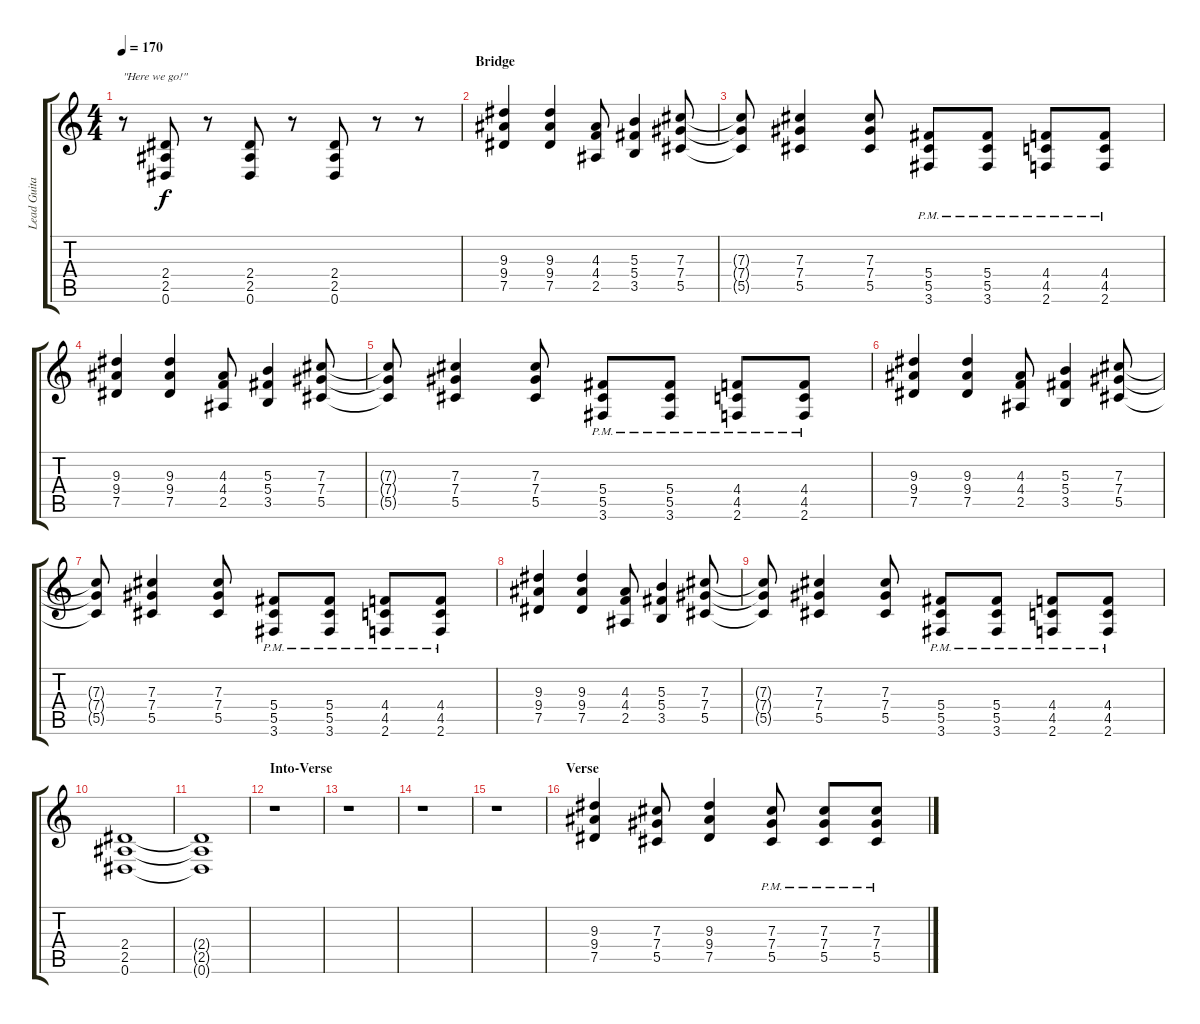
\track ("Lead Guitar" "Lead Guita") {instrument distortionguitar}
\staff {score tabs}
\tuning (Eb4 Bb3 Gb3 Db3 Ab2 Eb2) {hide}
\ts (4 4)
\tempo 170
\clef g2
\ks c
r.8{txt "\"Here we go!\"" dy f} (2.4 2.5 0.6).8 r.8 (2.4 2.5 0.6).8 r.8 (2.4 2.5 0.6).8 r.8 r.8 |
\section ("" "Bridge")
(9.3 9.4 7.5).4 (9.3 9.4 7.5).4 (4.3 4.4 2.5).8 (5.3 5.4 3.5).4 (7.3 7.4 5.5).8 |
(7.3{t} 7.4{t} 5.5{t}).8 (7.3 7.4 5.5).4 (7.3 7.4 5.5).8 (5.4{pm} 5.5{pm} 3.6{pm}).8 (5.4{pm} 5.5{pm} 3.6{pm}).8 (4.4{pm} 4.5{pm} 2.6{pm}).8 (4.4{pm} 4.5{pm} 2.6{pm}).8 |
(9.3 9.4 7.5).4 (9.3 9.4 7.5).4 (4.3 4.4 2.5).8 (5.3 5.4 3.5).4 (7.3 7.4 5.5).8 |
(7.3{t} 7.4{t} 5.5{t}).8 (7.3 7.4 5.5).4 (7.3 7.4 5.5).8 (5.4{pm} 5.5{pm} 3.6{pm}).8 (5.4{pm} 5.5{pm} 3.6{pm}).8 (4.4{pm} 4.5{pm} 2.6{pm}).8 (4.4{pm} 4.5{pm} 2.6{pm}).8 |
(9.3 9.4 7.5).4 (9.3 9.4 7.5).4 (4.3 4.4 2.5).8 (5.3 5.4 3.5).4 (7.3 7.4 5.5).8 |
(7.3{t} 7.4{t} 5.5{t}).8 (7.3 7.4 5.5).4 (7.3 7.4 5.5).8 (5.4{pm} 5.5{pm} 3.6{pm}).8 (5.4{pm} 5.5{pm} 3.6{pm}).8 (4.4{pm} 4.5{pm} 2.6{pm}).8 (4.4{pm} 4.5{pm} 2.6{pm}).8 |
(9.3 9.4 7.5).4 (9.3 9.4 7.5).4 (4.3 4.4 2.5).8 (5.3 5.4 3.5).4 (7.3 7.4 5.5).8 |
(7.3{t} 7.4{t} 5.5{t}).8 (7.3 7.4 5.5).4 (7.3 7.4 5.5).8 (5.4{pm} 5.5{pm} 3.6{pm}).8 (5.4{pm} 5.5{pm} 3.6{pm}).8 (4.4{pm} 4.5{pm} 2.6{pm}).8 (4.4{pm} 4.5{pm} 2.6{pm}).8 |
(2.4 2.5 0.6).1 |
(2.4{t} 2.5{t} 0.6{t}).1 |
\section ("" "Into-Verse")
r.1 |
r.1 |
r.1 |
r.1 |
\section ("" "Verse")
(9.3 9.4 7.5).4 (7.3 7.4 5.5).8 (9.3 9.4 7.5).4 (7.3{pm} 7.4{pm} 5.5{pm}).8 (7.3{pm} 7.4{pm} 5.5{pm}).8 (7.3{pm} 7.4{pm} 5.5{pm}).8
